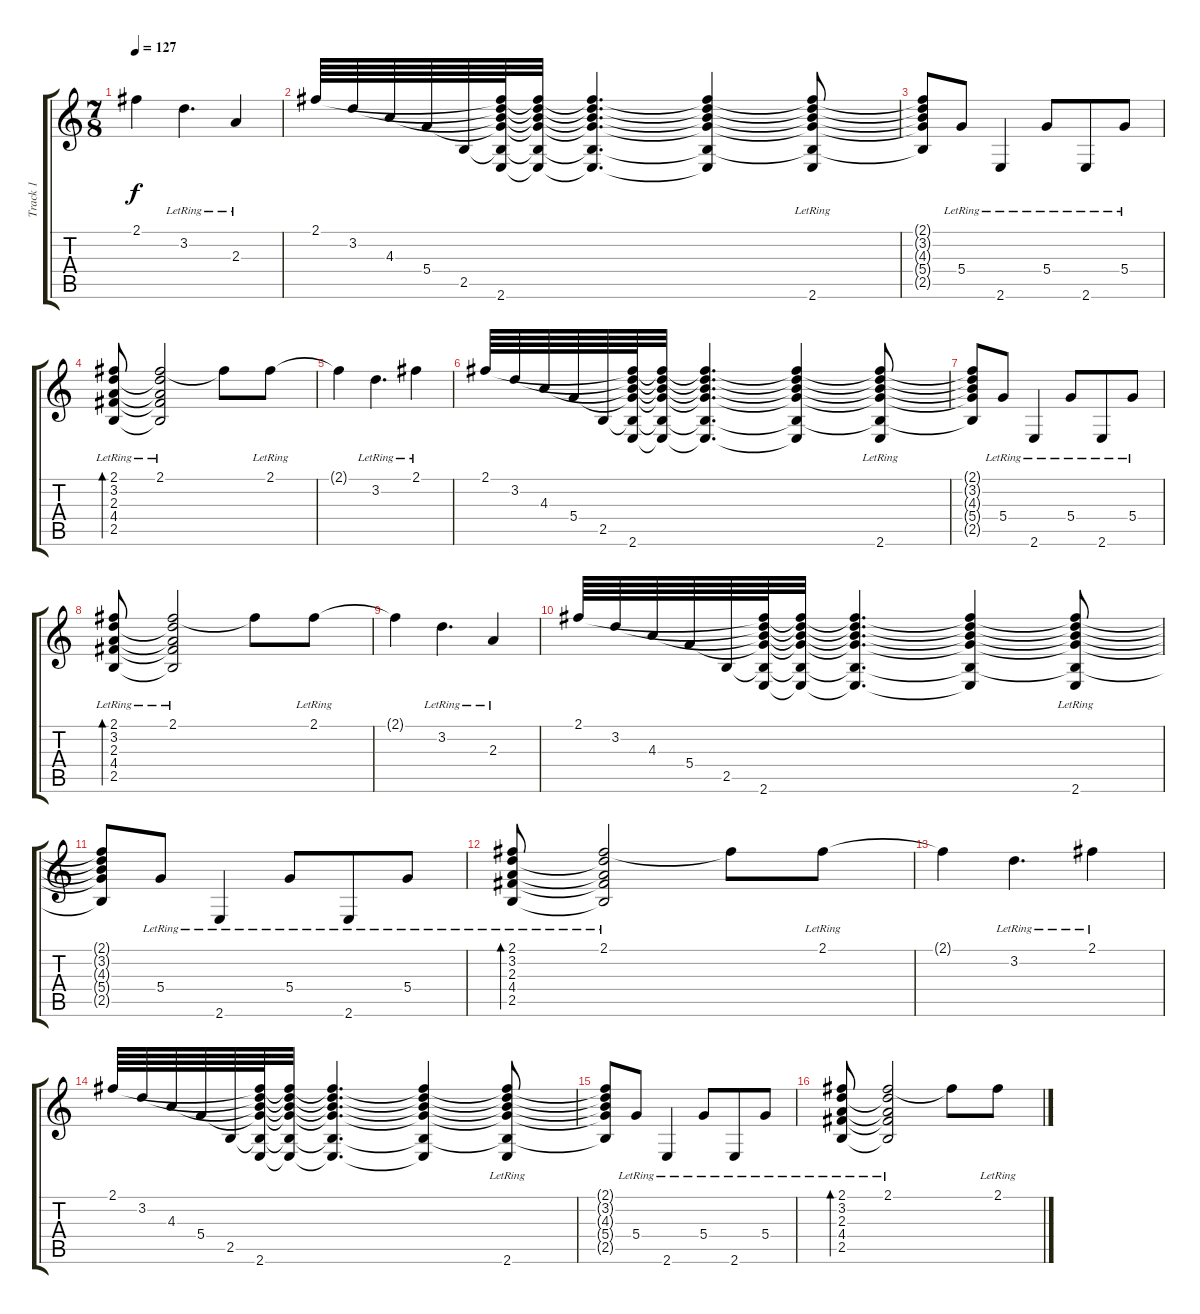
\track ("Track 1" "Track 1") {instrument electricguitarjazz}
\staff {score tabs}
\tuning (E4 B3 G3 D3 A2 D2) {hide}
\ts (7 8)
\tempo 127
\clef g2
\ks c
2.1{t}.4{dy f} 3.2{lr}.4{d} 2.3{lr}.4 |
2.1.64 3.2.64 4.3.64 5.4.64 2.5.64 (2.1{t} 3.2{t} 4.3{t} 5.4{t} 2.5{t} 2.6).64 (2.1{t} 3.2{t} 4.3{t} 5.4{t} 2.5{t} 2.6{t}).32 (2.1{t} 3.2{t} 4.3{t} 5.4{t} 2.5{t} 2.6{t}).4{d} (2.1{t} 3.2{t} 4.3{t} 5.4{t} 2.5{t} 2.6{t}).4 (2.1{t} 3.2{t} 4.3{t} 5.4{t} 2.5{t} 2.6{lr}).8 |
(2.1{t} 3.2{t} 4.3{t} 5.4{t} 2.5{t}).8 5.4{lr}.8 2.6{lr}.4 5.4{lr}.8 2.6{lr}.8 5.4{lr}.8 |
(2.1{lr} 3.2{lr} 2.3{lr} 4.4{lr} 2.5{lr}).8{bd 120} (2.1{lr} 3.2{t} 2.3{t} 4.4{t} 2.5{t}).2 2.1{t}.8 2.1{lr}.8 |
2.1{t}.4 3.2{lr}.4{d} 2.1{lr}.4 |
2.1.64 3.2.64 4.3.64 5.4.64 2.5.64 (2.1{t} 3.2{t} 4.3{t} 5.4{t} 2.5{t} 2.6).64 (2.1{t} 3.2{t} 4.3{t} 5.4{t} 2.5{t} 2.6{t}).32 (2.1{t} 3.2{t} 4.3{t} 5.4{t} 2.5{t} 2.6{t}).4{d} (2.1{t} 3.2{t} 4.3{t} 5.4{t} 2.5{t} 2.6{t}).4 (2.1{t} 3.2{t} 4.3{t} 5.4{t} 2.5{t} 2.6{lr}).8 |
(2.1{t} 3.2{t} 4.3{t} 5.4{t} 2.5{t}).8 5.4{lr}.8 2.6{lr}.4 5.4{lr}.8 2.6{lr}.8 5.4{lr}.8 |
(2.1{lr} 3.2{lr} 2.3{lr} 4.4{lr} 2.5{lr}).8{bd 120} (2.1{lr} 3.2{t} 2.3{t} 4.4{t} 2.5{t}).2 2.1{t}.8 2.1{lr}.8 |
2.1{t}.4 3.2{lr}.4{d} 2.3{lr}.4 |
2.1.64 3.2.64 4.3.64 5.4.64 2.5.64 (2.1{t} 3.2{t} 4.3{t} 5.4{t} 2.5{t} 2.6).64 (2.1{t} 3.2{t} 4.3{t} 5.4{t} 2.5{t} 2.6{t}).32 (2.1{t} 3.2{t} 4.3{t} 5.4{t} 2.5{t} 2.6{t}).4{d} (2.1{t} 3.2{t} 4.3{t} 5.4{t} 2.5{t} 2.6{t}).4 (2.1{t} 3.2{t} 4.3{t} 5.4{t} 2.5{t} 2.6{lr}).8 |
(2.1{t} 3.2{t} 4.3{t} 5.4{t} 2.5{t}).8 5.4{lr}.8 2.6{lr}.4 5.4{lr}.8 2.6{lr}.8 5.4{lr}.8 |
(2.1{lr} 3.2{lr} 2.3{lr} 4.4{lr} 2.5{lr}).8{bd 120} (2.1{lr} 3.2{t} 2.3{t} 4.4{t} 2.5{t}).2 2.1{t}.8 2.1{lr}.8 |
2.1{t}.4 3.2{lr}.4{d} 2.1{lr}.4 |
2.1.64 3.2.64 4.3.64 5.4.64 2.5.64 (2.1{t} 3.2{t} 4.3{t} 5.4{t} 2.5{t} 2.6).64 (2.1{t} 3.2{t} 4.3{t} 5.4{t} 2.5{t} 2.6{t}).32 (2.1{t} 3.2{t} 4.3{t} 5.4{t} 2.5{t} 2.6{t}).4{d} (2.1{t} 3.2{t} 4.3{t} 5.4{t} 2.5{t} 2.6{t}).4 (2.1{t} 3.2{t} 4.3{t} 5.4{t} 2.5{t} 2.6{lr}).8 |
(2.1{t} 3.2{t} 4.3{t} 5.4{t} 2.5{t}).8 5.4{lr}.8 2.6{lr}.4 5.4{lr}.8 2.6{lr}.8 5.4{lr}.8 |
(2.1{lr} 3.2{lr} 2.3{lr} 4.4{lr} 2.5{lr}).8{bd 120} (2.1{lr} 3.2{t} 2.3{t} 4.4{t} 2.5{t}).2 2.1{t}.8 2.1{lr}.8
